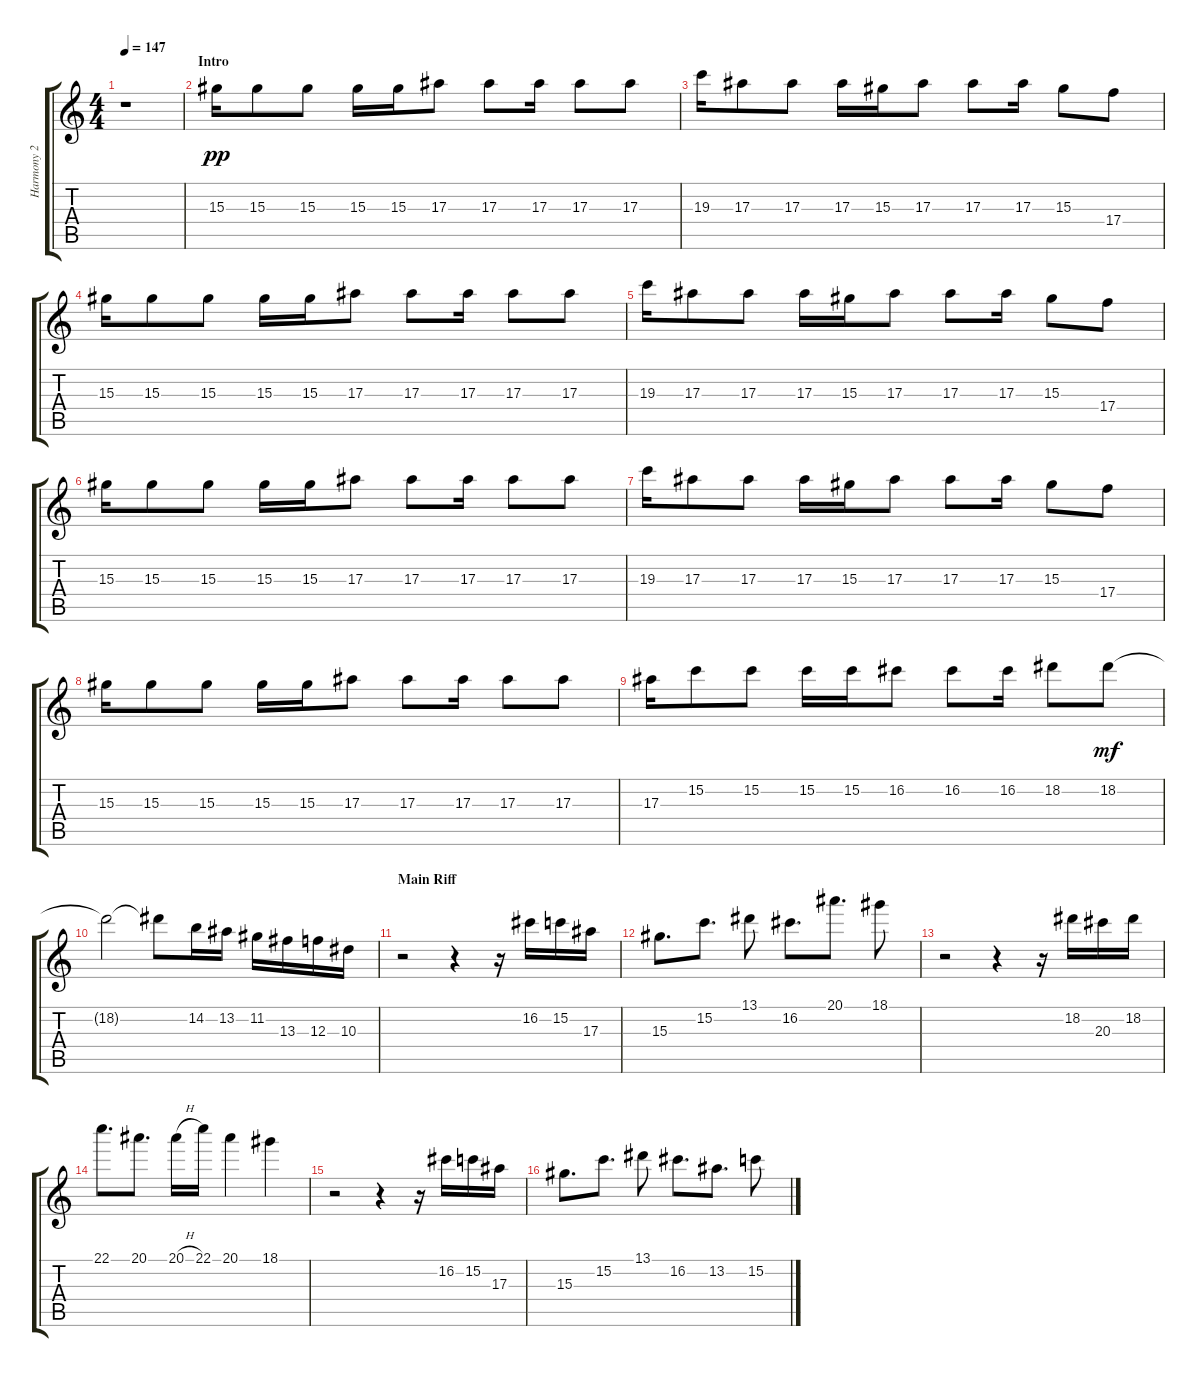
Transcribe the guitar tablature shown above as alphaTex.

\track ("Harmony 2" "Harmony 2") {instrument overdrivenguitar}
\staff {score tabs}
\tuning (D4 A3 F3 C3 G2 C2) {hide}
\ts (4 4)
\tempo 147
\clef g2
\ks aminor
r.1{dy pp instrument overdrivenguitar} |
\section ("" "Intro")
15.3.16 15.3.8 15.3.8 15.3.16 15.3.16 17.3.8 17.3.8 17.3.16 17.3.8 17.3.8 |
19.3.16 17.3.8 17.3.8 17.3.16 15.3.16 17.3.8 17.3.8 17.3.16 15.3.8 17.4.8 |
15.3.16 15.3.8 15.3.8 15.3.16 15.3.16 17.3.8 17.3.8 17.3.16 17.3.8 17.3.8 |
19.3.16 17.3.8 17.3.8 17.3.16 15.3.16 17.3.8 17.3.8 17.3.16 15.3.8 17.4.8 |
15.3.16 15.3.8 15.3.8 15.3.16 15.3.16 17.3.8 17.3.8 17.3.16 17.3.8 17.3.8 |
19.3.16 17.3.8 17.3.8 17.3.16 15.3.16 17.3.8 17.3.8 17.3.16 15.3.8 17.4.8 |
15.3.16 15.3.8 15.3.8 15.3.16 15.3.16 17.3.8 17.3.8 17.3.16 17.3.8 17.3.8 |
17.3.16 15.2.8 15.2.8 15.2.16 15.2.16 16.2.8 16.2.8 16.2.16 18.2.8 18.2.8{dy mf} |
18.2{t}.2 18.2{t}.8 14.2.16 13.2.16 11.2.16 13.3.16 12.3.16 10.3.16 |
\section ("" "Main Riff")
r.2 r.4 r.16 16.2.16 15.2.16 17.3.16 |
15.3.8{d} 15.2.8{d} 13.1.8 16.2.8{d} 20.1.8{d} 18.1.8 |
r.2 r.4 r.16 18.2.16 20.3.16 18.2.16 |
22.1.8{d} 20.1.8{d} 20.1{h}.16 22.1.16 20.1.4 18.1.4 |
r.2 r.4 r.16 16.2.16 15.2.16 17.3.16 |
15.3.8{d} 15.2.8{d} 13.1.8 16.2.8{d} 13.2.8{d} 15.2.8
